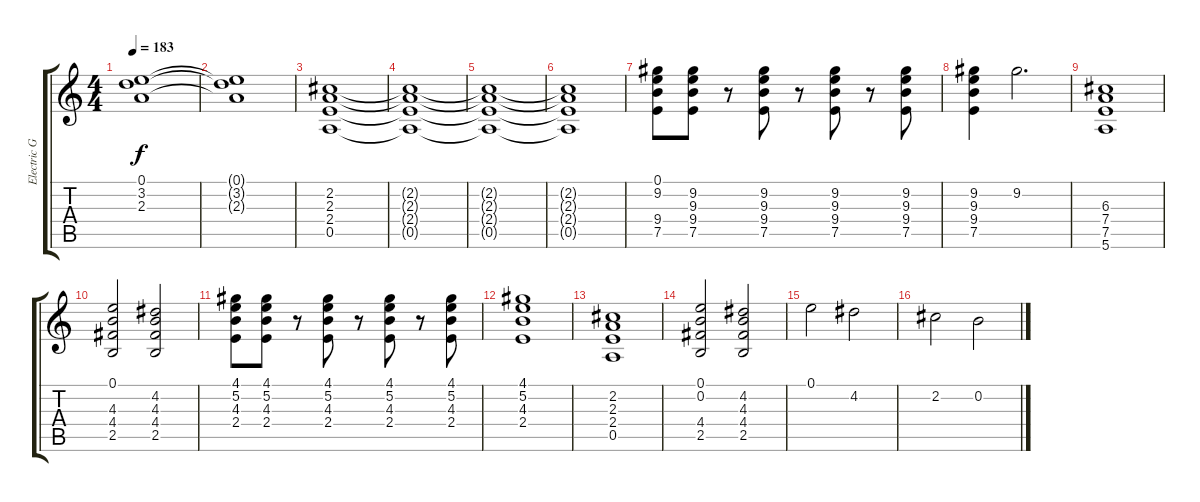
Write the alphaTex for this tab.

\track ("Electric Guitar" "Electric G") {instrument distortionguitar}
\staff {score tabs}
\tuning (E4 B3 G3 D3 A2 E2) {hide}
\ts (4 4)
\tempo 183
\clef g2
\ks c
(0.1{t} 3.2{t} 2.3{t}).1{dy f} |
(0.1{t} 3.2{t} 2.3{t}).1 |
(2.2 2.3 2.4 0.5).1 |
(2.2{t} 2.3{t} 2.4{t} 0.5{t}).1 |
(2.2{t} 2.3{t} 2.4{t} 0.5{t}).1 |
(2.2{t} 2.3{t} 2.4{t} 0.5{t}).1 |
(0.1 9.2 9.4 7.5).8 (9.2 9.3 9.4 7.5).8 r.8 (9.2 9.3 9.4 7.5).8 r.8 (9.2 9.3 9.4 7.5).8 r.8 (9.2 9.3 9.4 7.5).8 |
(9.2 9.3 9.4 7.5).4 9.2.2{d} |
(6.3 7.4 7.5 5.6).1 |
(0.1 4.3 4.4 2.5).2 (4.2 4.3 4.4 2.5).2 |
(4.1 5.2 4.3 2.4).8 (4.1 5.2 4.3 2.4).8 r.8 (4.1 5.2 4.3 2.4).8 r.8 (4.1 5.2 4.3 2.4).8 r.8 (4.1 5.2 4.3 2.4).8 |
(4.1 5.2 4.3 2.4).1 |
(2.2 2.3 2.4 0.5).1 |
(0.1 0.2 4.4 2.5).2 (4.2 4.3 4.4 2.5).2 |
0.1.2 4.2.2 |
2.2.2 0.2.2
